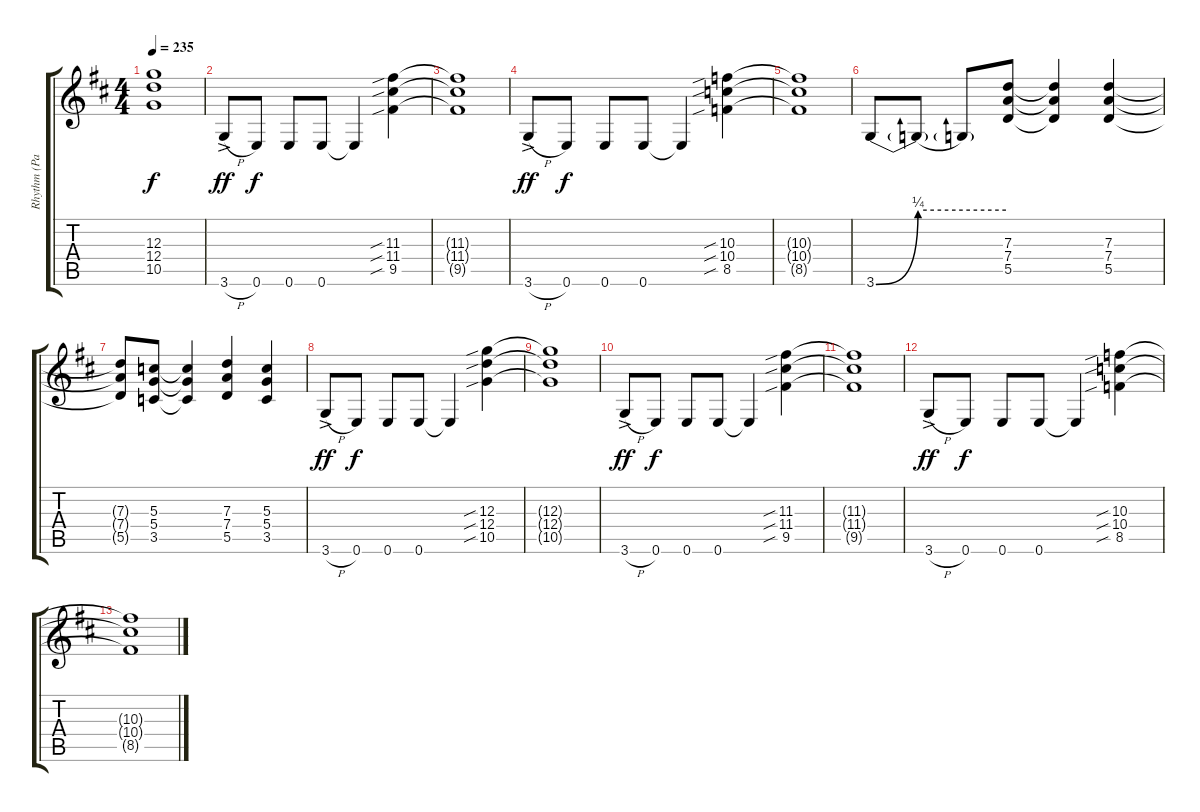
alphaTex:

\track ("Rhythm (Paul Stanley)" "Rhythm (Pa") {instrument distortionguitar}
\staff {score tabs}
\tuning (E4 B3 G3 D3 A2 E2) {hide}
\ts (4 4)
\tempo 235
\clef g2
\ks d
(12.3{t} 12.4{t} 10.5{t}).1{dy f} |
3.6{h ac}.8{dy ff} 0.6.8{dy f} 0.6.8 0.6.8 0.6{t}.4 (11.3{sib} 11.4{sib} 9.5{sib}).4 |
(11.3{t} 11.4{t} 9.5{t}).1 |
3.6{h ac}.8{dy ff} 0.6.8{dy f} 0.6.8 0.6.8 0.6{t}.4 (10.3{sib} 10.4{sib} 8.5{sib}).4 |
(10.3{t} 10.4{t} 8.5{t}).1 |
3.6{be (bend 0 0 60 1)}.8 3.6{be (hold 0 1 60 1) t}.8 3.6{t}.8 (7.3 7.4 5.5).8 (7.3{t} 7.4{t} 5.5{t}).4 (7.3 7.4 5.5).4 |
(7.3{t} 7.4{t} 5.5{t}).8 (5.3 5.4 3.5).8 (5.3{t} 5.4{t} 3.5{t}).4 (7.3 7.4 5.5).4 (5.3 5.4 3.5).4 |
3.6{h ac}.8{dy ff} 0.6.8{dy f} 0.6.8 0.6.8 0.6{t}.4 (12.3{sib} 12.4{sib} 10.5{sib}).4 |
(12.3{t} 12.4{t} 10.5{t}).1 |
3.6{h ac}.8{dy ff} 0.6.8{dy f} 0.6.8 0.6.8 0.6{t}.4 (11.3{sib} 11.4{sib} 9.5{sib}).4 |
(11.3{t} 11.4{t} 9.5{t}).1 |
3.6{h ac}.8{dy ff} 0.6.8{dy f} 0.6.8 0.6.8 0.6{t}.4 (10.3{sib} 10.4{sib} 8.5{sib}).4 |
(10.3{t} 10.4{t} 8.5{t}).1
